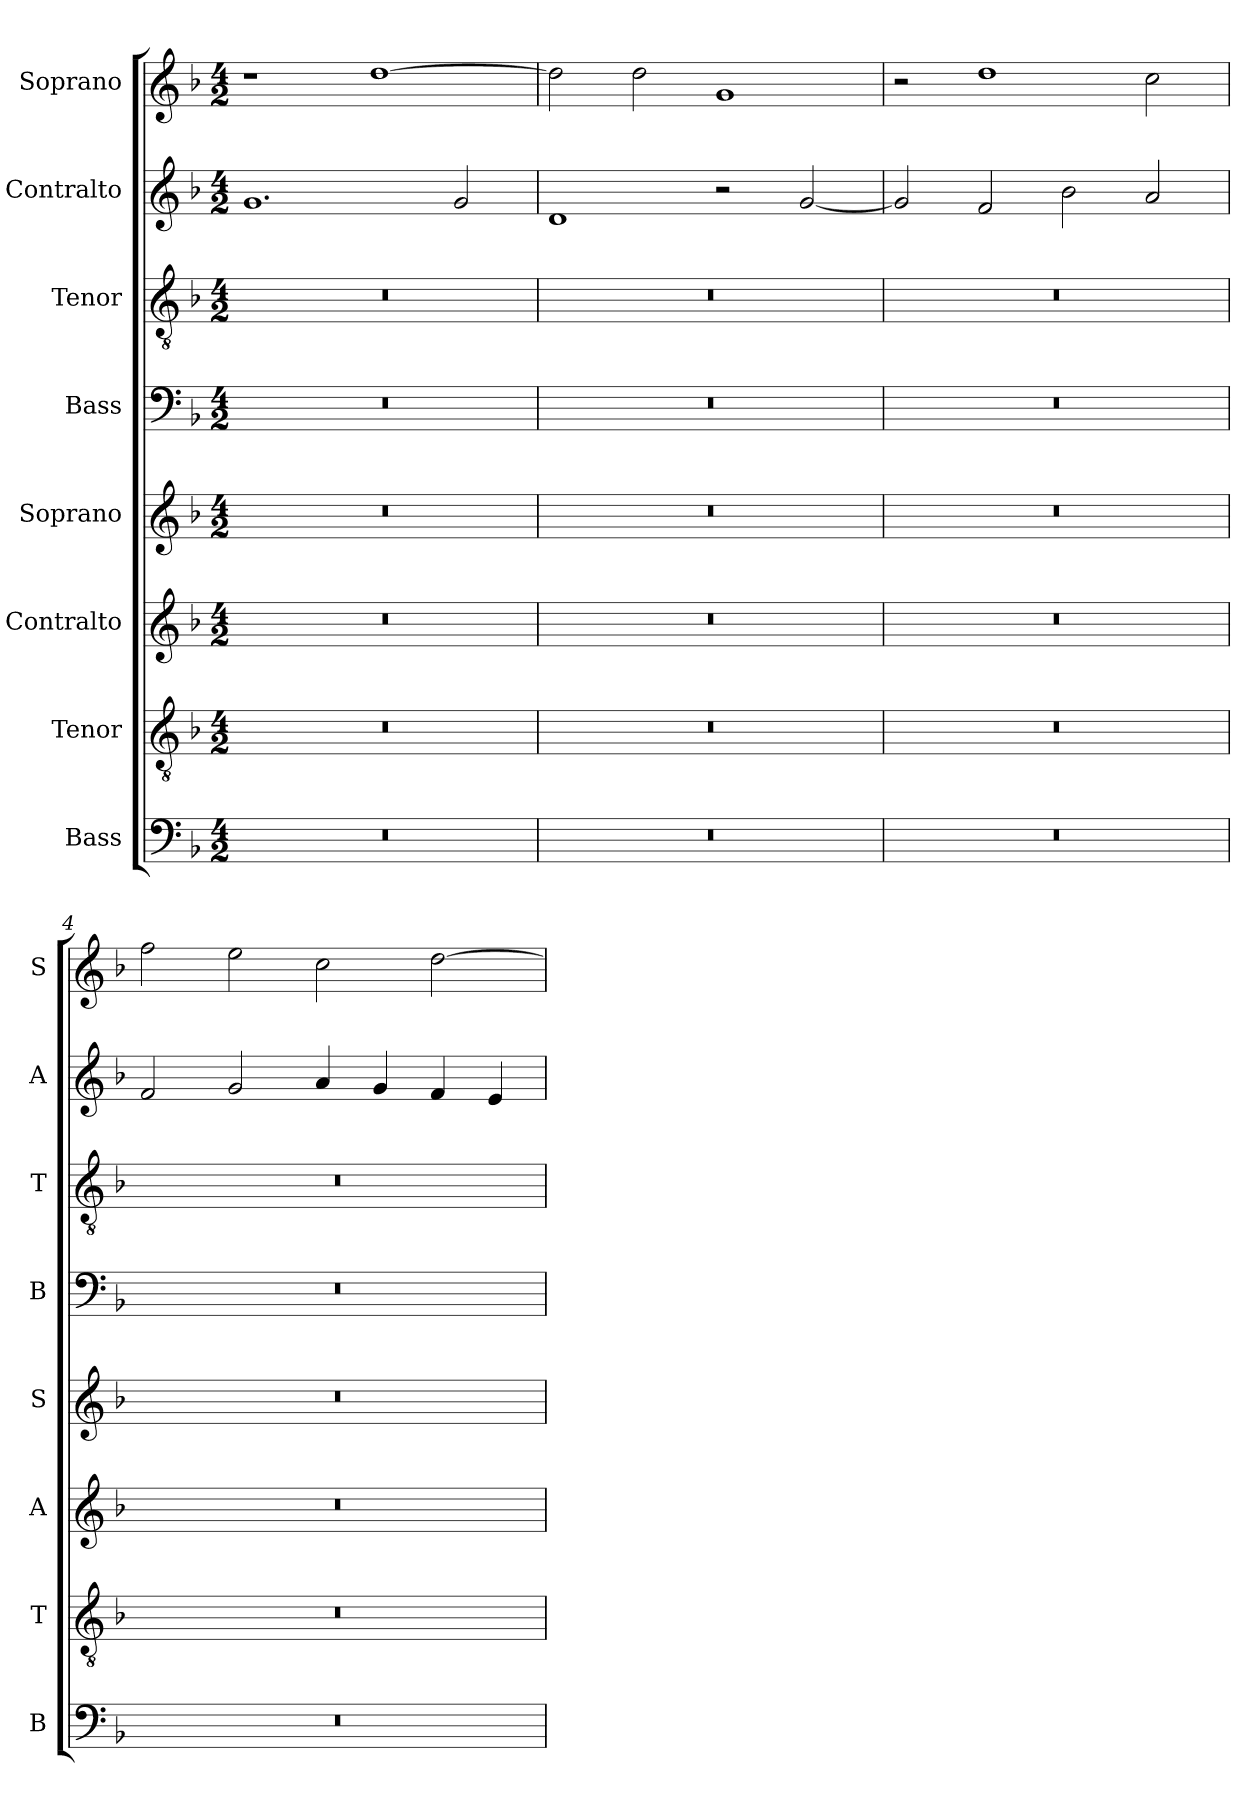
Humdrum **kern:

**kern	**kern	**kern	**kern	**kern	**kern	**kern	**kern
*part8	*part7	*part6	*part5	*part4	*part3	*part2	*part1
*staff8	*staff7	*staff6	*staff5	*staff4	*staff3	*staff2	*staff1
*I"Bass	*I"Tenor	*I"Contralto	*I"Soprano	*I"Bass	*I"Tenor	*I"Contralto	*I"Soprano
*I'B	*I'T	*I'A	*I'S	*I'B	*I'T	*I'A	*I'S
*clefF4	*clefGv2	*clefG2	*clefG2	*clefF4	*clefGv2	*clefG2	*clefG2
*k[b-]	*k[b-]	*k[b-]	*k[b-]	*k[b-]	*k[b-]	*k[b-]	*k[b-]
*G:dor	*G:dor	*G:dor	*G:dor	*G:dor	*G:dor	*G:dor	*G:dor
*M4/2	*M4/2	*M4/2	*M4/2	*M4/2	*M4/2	*M4/2	*M4/2
=1	=1	=1	=1	=1	=1	=1	=1
0r	0r	0r	0r	0r	0r	1.g	1r
.	.	.	.	.	.	.	[1dd
.	.	.	.	.	.	2g	.
=2	=2	=2	=2	=2	=2	=2	=2
0r	0r	0r	0r	0r	0r	1d	2dd]
.	.	.	.	.	.	.	2dd
.	.	.	.	.	.	2r	1g
.	.	.	.	.	.	[2g	.
=3	=3	=3	=3	=3	=3	=3	=3
0r	0r	0r	0r	0r	0r	2g]	2r
.	.	.	.	.	.	2f	1dd
.	.	.	.	.	.	2b-	.
.	.	.	.	.	.	2a	2cc
=4	=4	=4	=4	=4	=4	=4	=4
0r	0r	0r	0r	0r	0r	2f	2ff
.	.	.	.	.	.	2g	2ee
.	.	.	.	.	.	4a	2cc
.	.	.	.	.	.	4g	.
.	.	.	.	.	.	4f	[2dd
.	.	.	.	.	.	4e	.
=	=	=	=	=	=	=	=
*-	*-	*-	*-	*-	*-	*-	*-
